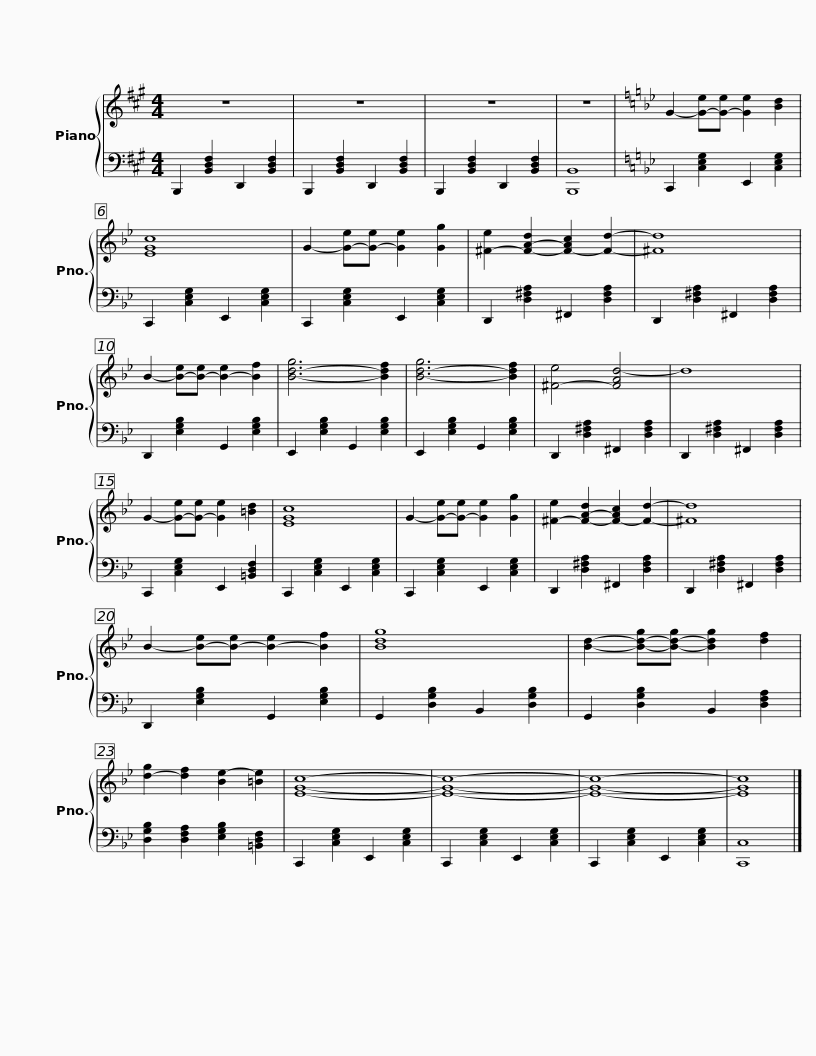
X:1
%%score { 1 | 2 }
L:1/8
M:4/4
I:linebreak $
K:A
V:1 treble
V:2 bass
V:1
 z8 | z8 | z8 | z8 |[K:Bb] G2- [G-e][G-e] [Ge]2 [Bd]2 | %5
 [EGc]8 |$ G2- [G-e][G-e] [Ge]2 [Gg]2 | [^F-e]2 [F-A-d]2 [F-Ac]2 [Fd]2- | [^Fd]8 | B2- [B-e][B-e] [B-e]2 [Bf]2 | %10
 [B-d-g]6 [Bdf]2 | [B-d-g]6 [Bdf]2 |$ [^F-e]4 [FAd-]4 | d8 | G2- [G-e][G-e] [Ge]2 [=Bd]2 | %15
 [EGc]8 | G2- [G-e][G-e] [Ge]2 [Gg]2 | [^F-e]2 [F-A-d]2 [F-Ac]2 [Fd]2- |$ [^Fd]8 | B2- [B-e][B-e] [B-e]2 [Bf]2 | %20
 [Bdg]8 | [Bd]2- [B-d-g][B-d-g] [Bdg]2 [df]2 | [d-g]2 [df]2 [Be-]2 [=Be]2 | [EGc]8- |$ [EGc]8- | %25
 [EGc]8- | [EGc]8 |] %27
V:2
 B,,,2 [B,,D,F,]2 D,,2 [B,,D,F,]2 | B,,,2 [B,,D,F,]2 D,,2 [B,,D,F,]2 | B,,,2 [B,,D,F,]2 D,,2 [B,,D,F,]2 | [B,,,B,,]8 |[K:Bb] C,,2 [C,E,G,]2 E,,2 [C,E,G,]2 | %5
 C,,2 [C,E,G,]2 E,,2 [C,E,G,]2 |$ C,,2 [C,E,G,]2 E,,2 [C,E,G,]2 | D,,2 [D,^F,A,]2 ^F,,2 [D,F,A,]2 | D,,2 [D,^F,A,]2 ^F,,2 [D,F,A,]2 | D,,2 [E,G,B,]2 G,,2 [E,G,B,]2 | %10
 E,,2 [E,G,B,]2 G,,2 [E,G,B,]2 | E,,2 [E,G,B,]2 G,,2 [E,G,B,]2 |$ D,,2 [D,^F,A,]2 ^F,,2 [D,F,A,]2 | D,,2 [D,^F,A,]2 ^F,,2 [D,F,A,]2 | C,,2 [C,E,G,]2 E,,2 [=B,,D,F,]2 | %15
 C,,2 [C,E,G,]2 E,,2 [C,E,G,]2 | C,,2 [C,E,G,]2 E,,2 [C,E,G,]2 | D,,2 [D,^F,A,]2 ^F,,2 [D,F,A,]2 |$ D,,2 [D,^F,A,]2 ^F,,2 [D,F,A,]2 | D,,2 [E,G,B,]2 G,,2 [E,G,B,]2 | %20
 G,,2 [D,G,B,]2 B,,2 [D,G,B,]2 | G,,2 [D,G,B,]2 B,,2 [D,F,A,]2 | [D,G,B,]2 [D,F,A,]2 [E,G,B,]2 [=B,,D,F,]2 | C,,2 [C,E,G,]2 E,,2 [C,E,G,]2 |$ C,,2 [C,E,G,]2 E,,2 [C,E,G,]2 | %25
 C,,2 [C,E,G,]2 E,,2 [C,E,G,]2 | [C,,C,]8 |] %27
